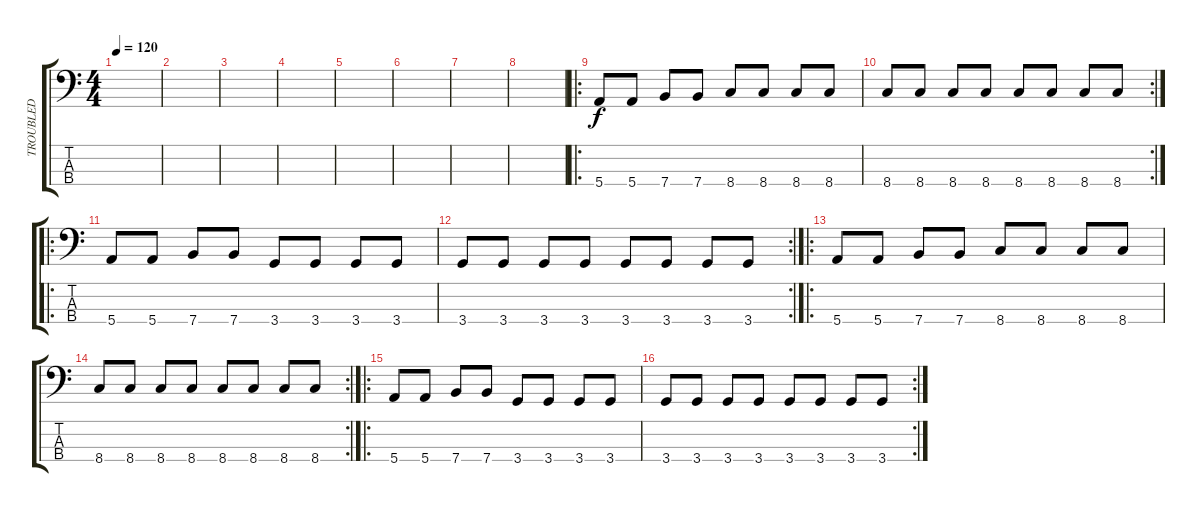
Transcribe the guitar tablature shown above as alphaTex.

\track ("TROUBLED" "TROUBLED") {instrument electricbassfinger}
\staff {score tabs}
\tuning (G2 D2 A1 E1) {hide}
\ts (4 4)
\tempo 120
\clef f4
\ks c
|
|
|
|
|
|
|
|
\ro
5.4.8 5.4.8 7.4.8 7.4.8 8.4.8 8.4.8 8.4.8 8.4.8 |
\rc 2
8.4.8 8.4.8 8.4.8 8.4.8 8.4.8 8.4.8 8.4.8 8.4.8 |
\ro
5.4.8 5.4.8 7.4.8 7.4.8 3.4.8 3.4.8 3.4.8 3.4.8 |
\rc 2
3.4.8 3.4.8 3.4.8 3.4.8 3.4.8 3.4.8 3.4.8 3.4.8 |
\ro
5.4.8 5.4.8 7.4.8 7.4.8 8.4.8 8.4.8 8.4.8 8.4.8 |
\rc 2
8.4.8 8.4.8 8.4.8 8.4.8 8.4.8 8.4.8 8.4.8 8.4.8 |
\ro
5.4.8 5.4.8 7.4.8 7.4.8 3.4.8 3.4.8 3.4.8 3.4.8 |
\rc 2
3.4.8 3.4.8 3.4.8 3.4.8 3.4.8 3.4.8 3.4.8 3.4.8
